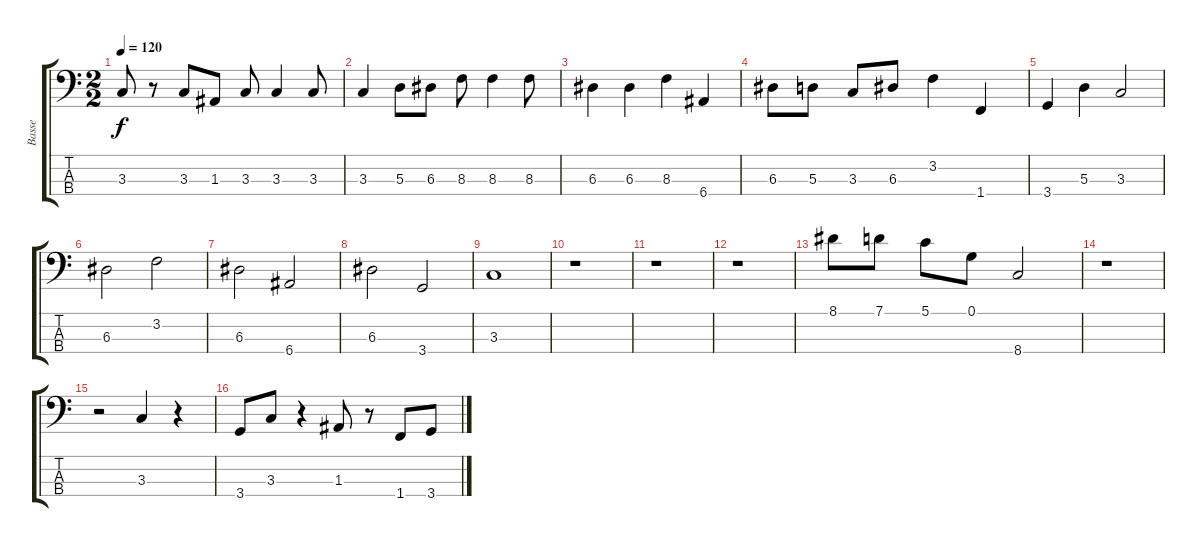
\track ("Basse" "Basse") {instrument electricbassfinger}
\staff {score tabs}
\tuning (G2 D2 A1 E1) {hide}
\ts (2 2)
\tempo 120
\clef f4
\ks c
3.3.8{dy f} r.8 3.3.8 1.3.8 3.3.8 3.3.4 3.3.8 |
3.3.4 5.3.8 6.3.8 8.3.8 8.3.4 8.3.8 |
6.3.4 6.3.4 8.3.4 6.4.4 |
6.3.8 5.3.8 3.3.8 6.3.8 3.2.4 1.4.4 |
3.4.4 5.3.4 3.3.2 |
6.3.2 3.2.2 |
6.3.2 6.4.2 |
6.3.2 3.4.2 |
3.3.1 |
r.1 |
r.1 |
r.1 |
8.1.8 7.1.8 5.1.8 0.1.8 8.4.2 |
r.1 |
r.2 3.3.4 r.4 |
3.4.8 3.3.8 r.4 1.3.8 r.8 1.4.8 3.4.8
